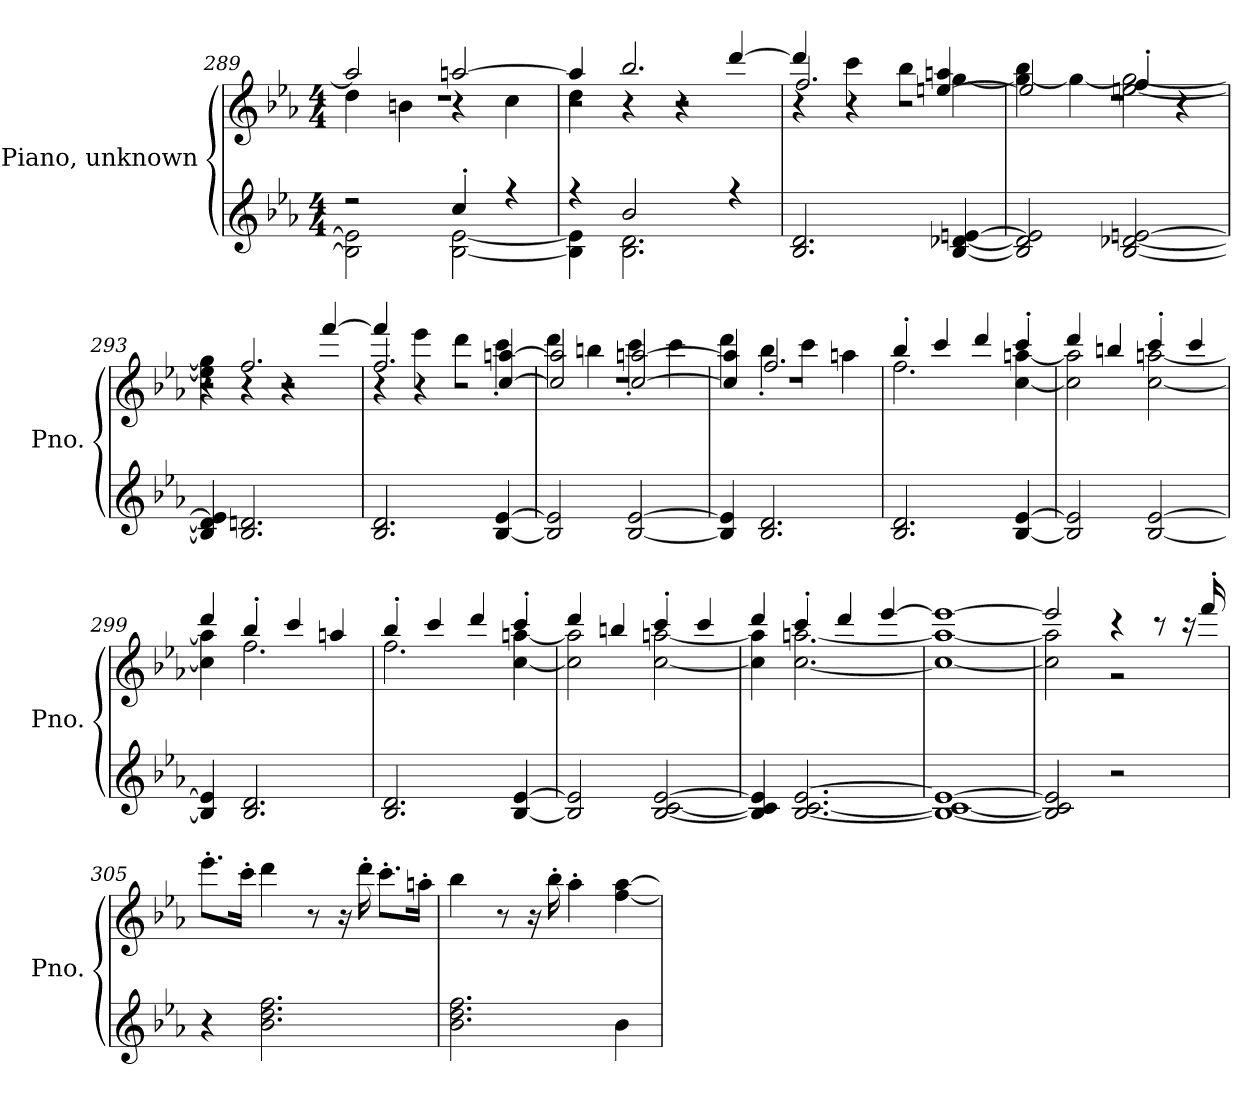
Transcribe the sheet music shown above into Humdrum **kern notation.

**kern	**kern
*part1	*part1
*staff2	*staff1
*I"Piano, unknown	*
*I'Pno.	*
!!LO:LB:g=z
*clefG2	*clefG2
*k[b-e-a-]	*k[b-e-a-]
*M4/4	*M4/4
=289	=289
*^	*^
*	*	*	*^
2r	2B-\] 2e-\]	1r	4dd\	2aa/]
.	.	.	4bn\	.
4cc'/	[2B-\ [2e-\	.	4r	[2aan/
4r	.	.	4cc\	.
=290	=290	=290	=290	=290
4r	4B-\] 4e-\]	2r	4dd\	4aa/]
2b-/	2.B-\ 2.d\	.	4r	2.bb-/
.	.	4r	2r	.
4r	.	[4ddd/	.	.
*v	*v	*	*	*
=291	=291	=291	=291
2.B-/ 2.d/	4ddd/]	4r	2.ff/
.	4r	4ccc\	.
.	2r	4bb-\	.
[4B-/ [4d-X/ [4en/	.	[4gg\	[4een/ 4aan/
=292	=292	=292	=292
2B-/] 2d-/] 2e/]	1r	4gg\_ 4bb-\	2ee/]
.	.	4gg\_	.
[2B-/ [2d-X/ [2en/	.	[2een\ 2gg\_	4ff'/
.	.	.	4r
=293	=293	=293	=293
4B-/] 4d-/] 4e/]	2r	4ee\] 4gg\]	4r
2.B-/ 2.dn/	.	4r	2.ff/
.	4r	2r	.
.	[4fff/	.	.
=294	=294	=294	=294
2.B-/ 2.d/	4fff/]	4r	2.ff/
.	4r	4eee-\	.
.	2r	4ddd\	.
[4B-/ [4e-/	.	4ccc'\	[4cc/ [4aan/
!!LO:LB:g=z	!!	!!
=295	=295	=295	=295
2B-/] 2e-/]	1r	4ddd\	2cc/] 2aa/]
.	.	4bbn\	.
[2B-/ [2e-/	.	4ccc'\	[2cc/ [2aan/
.	.	4ccc\	.
=296	=296	=296	=296
4B-/] 4e-/]	1r	4ddd\	4cc/] 4aa/]
2.B-/ 2.d/	.	4bb-'\	2.ff/
.	.	4ccc\	.
.	.	4aan\	.
*	*	*v	*v
=297	=297	=297
2.B-/ 2.d/	4bb-'/	2.ff\
.	4ccc/	.
.	4ddd/	.
[4B-/ [4e-/	4ccc'/	[4cc\ [4aan\
=298	=298	=298
2B-/] 2e-/]	4ddd/	2cc\] 2aa\]
.	4bbn/	.
[2B-/ [2e-/	4ccc'/	[2cc\ [2aan\
.	4ccc/	.
=299	=299	=299
4B-/] 4e-/]	4ddd/	4cc\] 4aa\]
2.B-/ 2.d/	4bb-'/	2.ff\
.	4ccc/	.
.	4aan/	.
=300	=300	=300
2.B-/ 2.d/	4bb-'/	2.ff\
.	4ccc/	.
.	4ddd/	.
[4B-/ [4e-/	4ccc'/	[4cc\ [4aan\
!!LO:LB:g=z	!!
=301	=301	=301
2B-/] 2e-/]	4ddd/	2cc\] 2aa\]
.	4bbn/	.
[2B-/ [2c/ [2e-/	4ccc'/	[2cc\ [2aan\
.	4ccc/	.
=302	=302	=302
4B-/] 4c/] 4e-/]	4ddd/	4cc\] 4aa\]
[2.B-/ [2.c/ [2.e-/	4ccc'/	[2.cc\ [2.aan\
.	4ddd/	.
.	[4eee-/	.
=303	=303	=303
1B-_ 1c_ 1e-_	1eee-_	1cc_ 1aa_
=304	=304	=304
2B-/] 2c/] 2e-/]	2eee-/]	2cc\] 2aa\]
2r	4r	2r
.	8r	.
.	16r	.
.	16fff'/	.
*	*v	*v
=305	=305
4r	8.eee-'\L
.	16ccc'\Jk
2.b-\ 2.dd\ 2.ff\	4ddd\
.	8r
.	16r
.	16ddd'\
.	8.ccc'\L
.	16aan'\Jk
=306	=306
2.b-\ 2.dd\ 2.ff\	4bb-\
.	8r
.	16r
.	16bb-'\
.	4aa-'\
4b-\	[4ff\ [4aa-\
=	=
*-	*-
